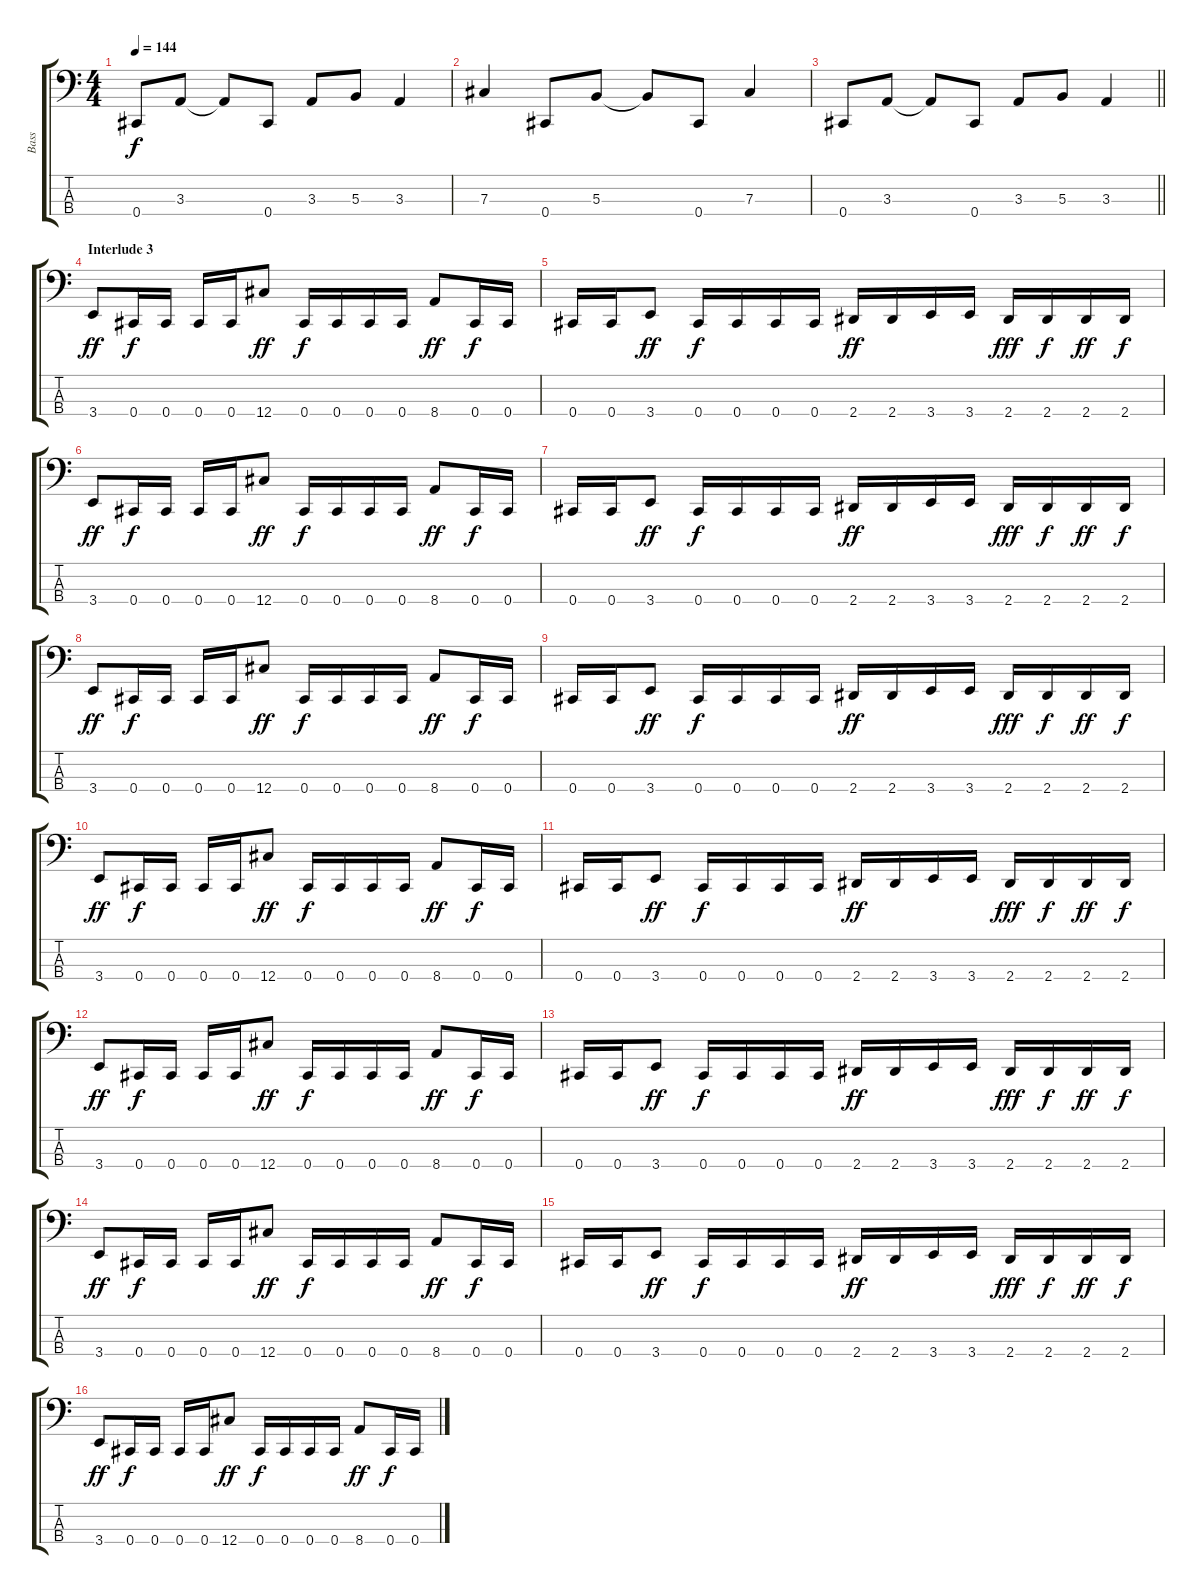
\track ("Bass" "Bass") {instrument electricbasspick}
\staff {score tabs}
\tuning (E2 B1 Gb1 Db1) {hide}
\ts (4 4)
\tempo 144
\clef f4
\ks c
0.4.8{dy f} 3.3.8 3.3{t}.8 0.4.8 3.3.8 5.3.8 3.3.4 |
7.3.4 0.4.8 5.3.8 5.3{t}.8 0.4.8 7.3.4 |
\barLineRight lightlight
0.4.8 3.3.8 3.3{t}.8 0.4.8 3.3.8 5.3.8 3.3.4 |
\section ("" "Interlude 3")
3.4.8{dy ff} 0.4.16{dy f} 0.4.16 0.4.16 0.4.16 12.4.8{dy ff} 0.4.16{dy f} 0.4.16 0.4.16 0.4.16 8.4.8{dy ff} 0.4.16{dy f} 0.4.16 |
0.4.16 0.4.16 3.4.8{dy ff} 0.4.16{dy f} 0.4.16 0.4.16 0.4.16 2.4.16{dy ff} 2.4.16 3.4.16 3.4.16 2.4.16{dy fff} 2.4.16{dy f} 2.4.16{dy ff} 2.4.16{dy f} |
3.4.8{dy ff} 0.4.16{dy f} 0.4.16 0.4.16 0.4.16 12.4.8{dy ff} 0.4.16{dy f} 0.4.16 0.4.16 0.4.16 8.4.8{dy ff} 0.4.16{dy f} 0.4.16 |
0.4.16 0.4.16 3.4.8{dy ff} 0.4.16{dy f} 0.4.16 0.4.16 0.4.16 2.4.16{dy ff} 2.4.16 3.4.16 3.4.16 2.4.16{dy fff} 2.4.16{dy f} 2.4.16{dy ff} 2.4.16{dy f} |
3.4.8{dy ff} 0.4.16{dy f} 0.4.16 0.4.16 0.4.16 12.4.8{dy ff} 0.4.16{dy f} 0.4.16 0.4.16 0.4.16 8.4.8{dy ff} 0.4.16{dy f} 0.4.16 |
0.4.16 0.4.16 3.4.8{dy ff} 0.4.16{dy f} 0.4.16 0.4.16 0.4.16 2.4.16{dy ff} 2.4.16 3.4.16 3.4.16 2.4.16{dy fff} 2.4.16{dy f} 2.4.16{dy ff} 2.4.16{dy f} |
3.4.8{dy ff} 0.4.16{dy f} 0.4.16 0.4.16 0.4.16 12.4.8{dy ff} 0.4.16{dy f} 0.4.16 0.4.16 0.4.16 8.4.8{dy ff} 0.4.16{dy f} 0.4.16 |
0.4.16 0.4.16 3.4.8{dy ff} 0.4.16{dy f} 0.4.16 0.4.16 0.4.16 2.4.16{dy ff} 2.4.16 3.4.16 3.4.16 2.4.16{dy fff} 2.4.16{dy f} 2.4.16{dy ff} 2.4.16{dy f} |
3.4.8{dy ff} 0.4.16{dy f} 0.4.16 0.4.16 0.4.16 12.4.8{dy ff} 0.4.16{dy f} 0.4.16 0.4.16 0.4.16 8.4.8{dy ff} 0.4.16{dy f} 0.4.16 |
0.4.16 0.4.16 3.4.8{dy ff} 0.4.16{dy f} 0.4.16 0.4.16 0.4.16 2.4.16{dy ff} 2.4.16 3.4.16 3.4.16 2.4.16{dy fff} 2.4.16{dy f} 2.4.16{dy ff} 2.4.16{dy f} |
3.4.8{dy ff} 0.4.16{dy f} 0.4.16 0.4.16 0.4.16 12.4.8{dy ff} 0.4.16{dy f} 0.4.16 0.4.16 0.4.16 8.4.8{dy ff} 0.4.16{dy f} 0.4.16 |
0.4.16 0.4.16 3.4.8{dy ff} 0.4.16{dy f} 0.4.16 0.4.16 0.4.16 2.4.16{dy ff} 2.4.16 3.4.16 3.4.16 2.4.16{dy fff} 2.4.16{dy f} 2.4.16{dy ff} 2.4.16{dy f} |
3.4.8{dy ff} 0.4.16{dy f} 0.4.16 0.4.16 0.4.16 12.4.8{dy ff} 0.4.16{dy f} 0.4.16 0.4.16 0.4.16 8.4.8{dy ff} 0.4.16{dy f} 0.4.16
